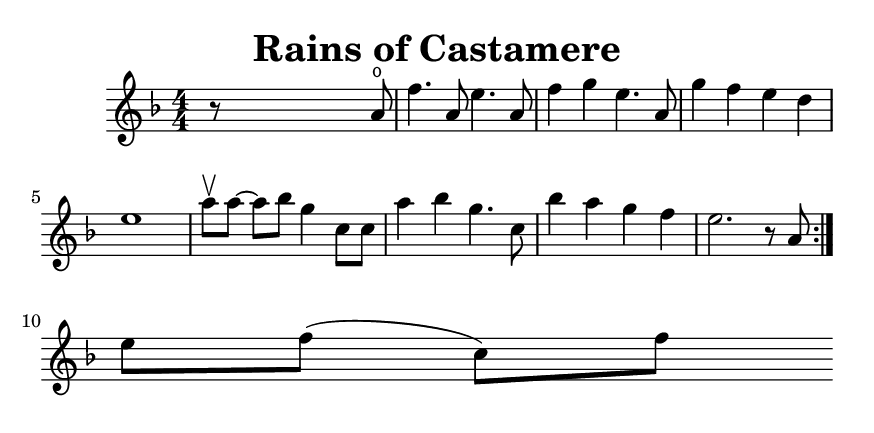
\version "2.18.2"


\header {
    title = "Rains of Castamere"
    subsubtitle = ""
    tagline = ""
    % tagline = \markup {
    %     Engraved at
    %     \simple #(strftime "%Y-%m-%d" (localtime (current-time)))
    %     with \with-url #"http://lilypond.org/"
    %     \line { LilyPond \simple #(lilypond-version) (http://lilypond.org/) }
    % }
}

\paper {
    #(set-paper-size "a5")
}

global = {
    \time 4/4
}

\score {
    \new StaffGroup \relative a' \repeat volta 1 {
        \numericTimeSignature
        \key f \major

        r8 s4 s2 a8 \open |
        f'4. a,8 e'4. a,8 |
        f'4 g4 e4. a,8 |
        g'4 f4 e4 d4 |
        e1 |

        \omit Accidental % omit natural marks (Auflösungszeichen)
        % \downbow \upbow
        a8[\upbow a8] ~ a8[ b8] g4 c,8[ c8] |
        a'4 b4 g4. c,8 |
        b'4 a4 g4  f4 |
        e2. r8 a,8
        \set Score.repeatCommands = #'(end-repeat)
        \break

        e'[ f]( c)[ f]
    }
}

